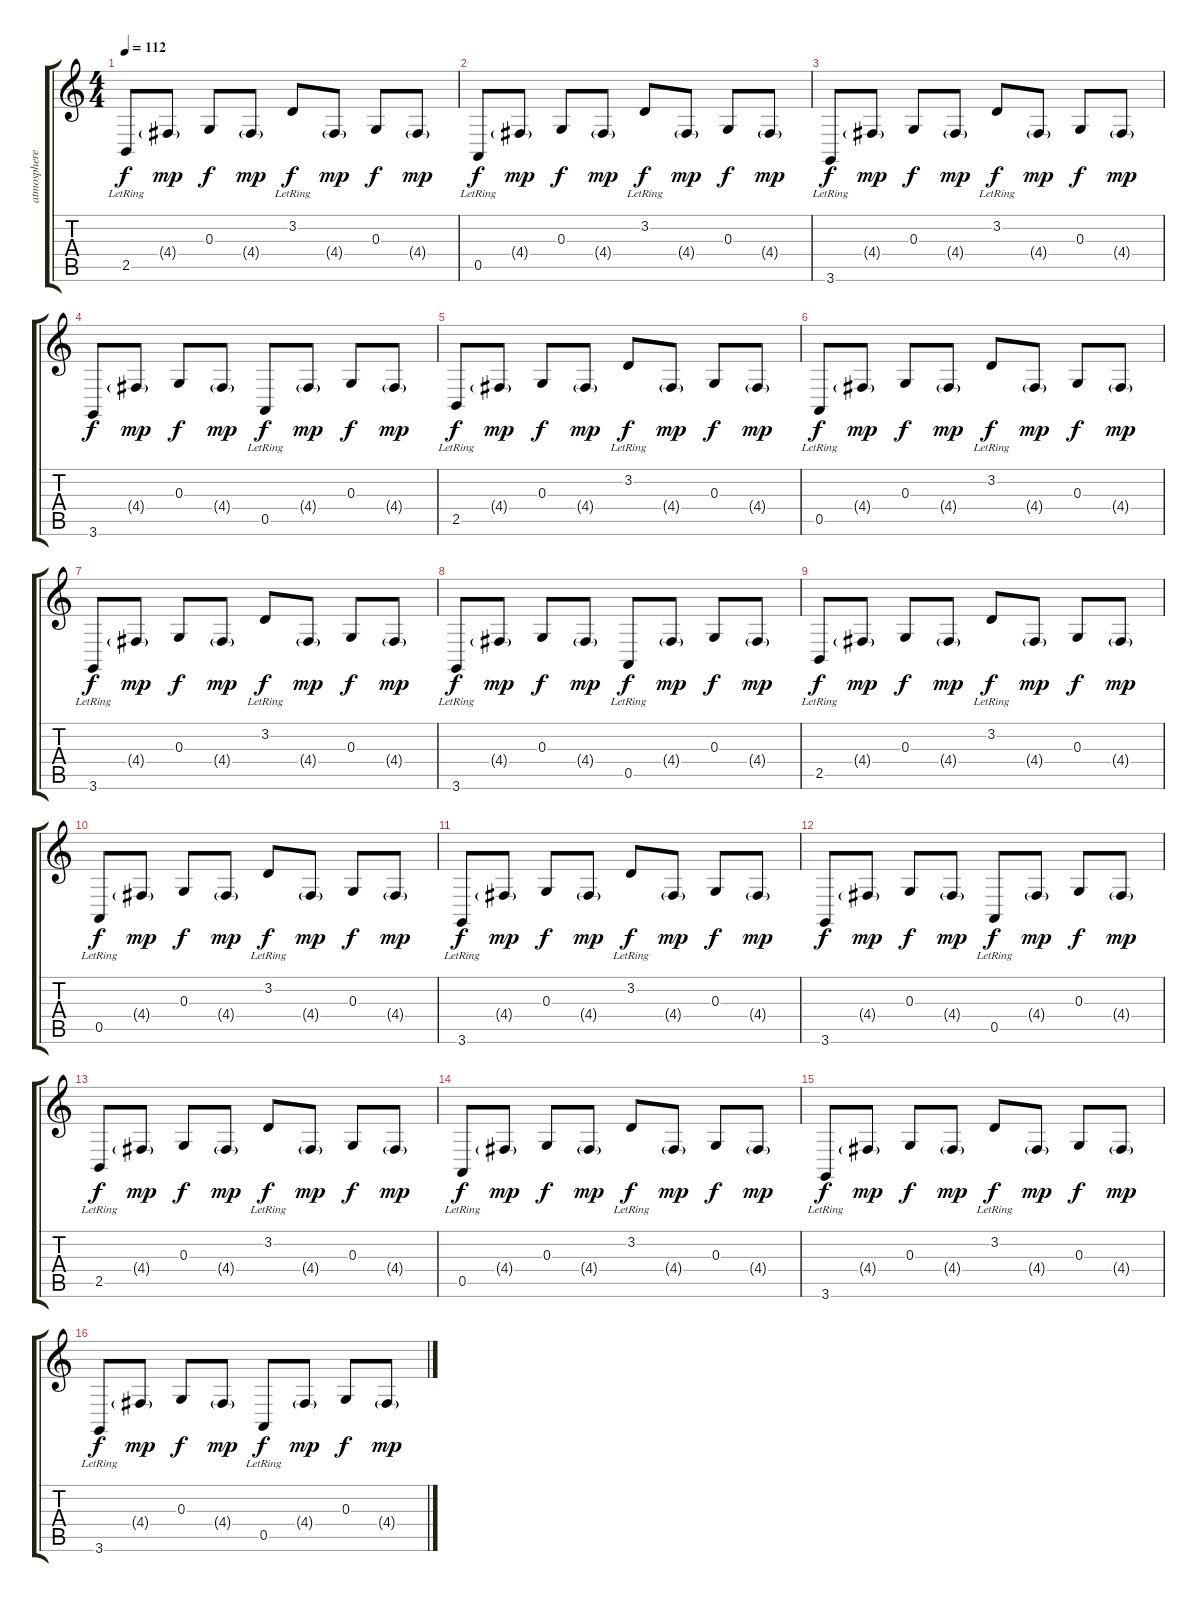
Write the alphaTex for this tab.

\track ("atmosphere" "atmosphere") {instrument fx8scifi}
\staff {score tabs}
\tuning (E4 B3 G3 D3 A2 E2) {hide}
\ts (4 4)
\tempo 112
\clef g2
\ks c
2.5{lr}.8{dy f} 4.4{g}.8{dy mp} 0.3.8{dy f} 4.4{g}.8{dy mp} 3.2{lr}.8{dy f} 4.4{g}.8{dy mp} 0.3.8{dy f} 4.4{g}.8{dy mp} |
0.5{lr}.8{dy f} 4.4{g}.8{dy mp} 0.3.8{dy f} 4.4{g}.8{dy mp} 3.2{lr}.8{dy f} 4.4{g}.8{dy mp} 0.3.8{dy f} 4.4{g}.8{dy mp} |
3.6{lr}.8{dy f} 4.4{g}.8{dy mp} 0.3.8{dy f} 4.4{g}.8{dy mp} 3.2{lr}.8{dy f} 4.4{g}.8{dy mp} 0.3.8{dy f} 4.4{g}.8{dy mp} |
3.6.8{dy f} 4.4{g}.8{dy mp} 0.3.8{dy f} 4.4{g}.8{dy mp} 0.5{lr}.8{dy f} 4.4{g}.8{dy mp} 0.3.8{dy f} 4.4{g}.8{dy mp} |
2.5{lr}.8{dy f} 4.4{g}.8{dy mp} 0.3.8{dy f} 4.4{g}.8{dy mp} 3.2{lr}.8{dy f} 4.4{g}.8{dy mp} 0.3.8{dy f} 4.4{g}.8{dy mp} |
0.5{lr}.8{dy f} 4.4{g}.8{dy mp} 0.3.8{dy f} 4.4{g}.8{dy mp} 3.2{lr}.8{dy f} 4.4{g}.8{dy mp} 0.3.8{dy f} 4.4{g}.8{dy mp} |
3.6{lr}.8{dy f} 4.4{g}.8{dy mp} 0.3.8{dy f} 4.4{g}.8{dy mp} 3.2{lr}.8{dy f} 4.4{g}.8{dy mp} 0.3.8{dy f} 4.4{g}.8{dy mp} |
3.6{lr}.8{dy f} 4.4{g}.8{dy mp} 0.3.8{dy f} 4.4{g}.8{dy mp} 0.5{lr}.8{dy f} 4.4{g}.8{dy mp} 0.3.8{dy f} 4.4{g}.8{dy mp} |
2.5{lr}.8{dy f} 4.4{g}.8{dy mp} 0.3.8{dy f} 4.4{g}.8{dy mp} 3.2{lr}.8{dy f} 4.4{g}.8{dy mp} 0.3.8{dy f} 4.4{g}.8{dy mp} |
0.5{lr}.8{dy f} 4.4{g}.8{dy mp} 0.3.8{dy f} 4.4{g}.8{dy mp} 3.2{lr}.8{dy f} 4.4{g}.8{dy mp} 0.3.8{dy f} 4.4{g}.8{dy mp} |
3.6{lr}.8{dy f} 4.4{g}.8{dy mp} 0.3.8{dy f} 4.4{g}.8{dy mp} 3.2{lr}.8{dy f} 4.4{g}.8{dy mp} 0.3.8{dy f} 4.4{g}.8{dy mp} |
3.6.8{dy f} 4.4{g}.8{dy mp} 0.3.8{dy f} 4.4{g}.8{dy mp} 0.5{lr}.8{dy f} 4.4{g}.8{dy mp} 0.3.8{dy f} 4.4{g}.8{dy mp} |
2.5{lr}.8{dy f} 4.4{g}.8{dy mp} 0.3.8{dy f} 4.4{g}.8{dy mp} 3.2{lr}.8{dy f} 4.4{g}.8{dy mp} 0.3.8{dy f} 4.4{g}.8{dy mp} |
0.5{lr}.8{dy f} 4.4{g}.8{dy mp} 0.3.8{dy f} 4.4{g}.8{dy mp} 3.2{lr}.8{dy f} 4.4{g}.8{dy mp} 0.3.8{dy f} 4.4{g}.8{dy mp} |
3.6{lr}.8{dy f} 4.4{g}.8{dy mp} 0.3.8{dy f} 4.4{g}.8{dy mp} 3.2{lr}.8{dy f} 4.4{g}.8{dy mp} 0.3.8{dy f} 4.4{g}.8{dy mp} |
3.6{lr}.8{dy f} 4.4{g}.8{dy mp} 0.3.8{dy f} 4.4{g}.8{dy mp} 0.5{lr}.8{dy f} 4.4{g}.8{dy mp} 0.3.8{dy f} 4.4{g}.8{dy mp}
